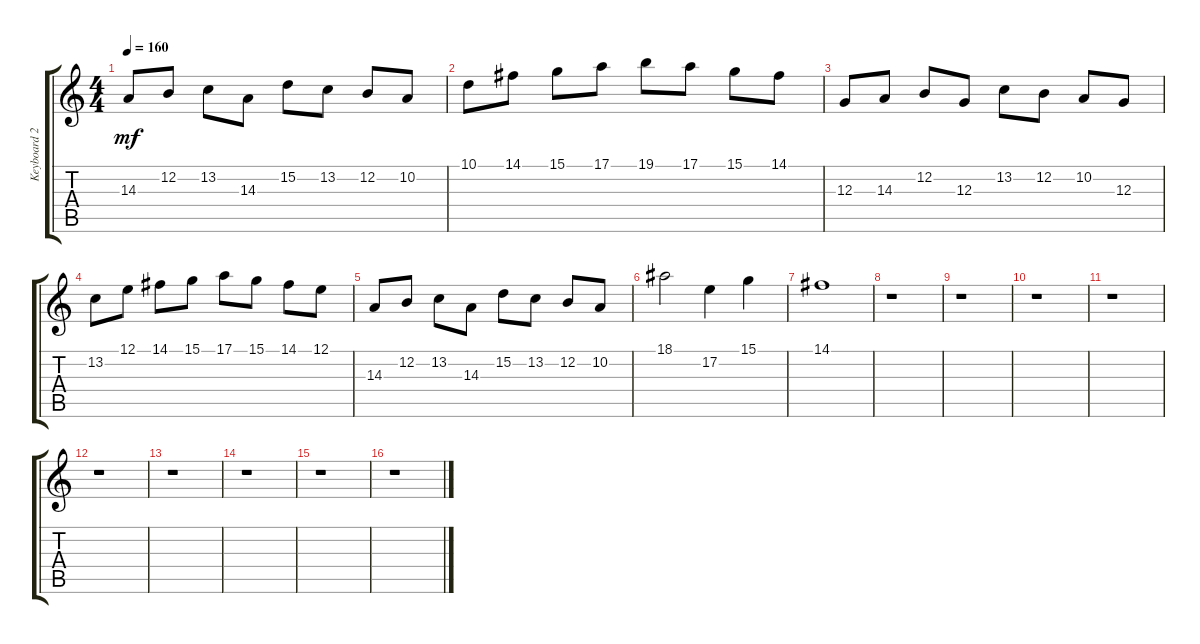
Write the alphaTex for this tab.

\track ("Keyboard 2" "Keyboard 2") {instrument churchorgan}
\staff {score tabs}
\tuning (E4 B3 G3 D3 A2 E2) {hide}
\ts (4 4)
\tempo 160
\clef g2
\ks c
14.3.8{dy mf} 12.2.8 13.2.8 14.3.8 15.2.8 13.2.8 12.2.8 10.2.8 |
10.1.8 14.1.8 15.1.8 17.1.8 19.1.8 17.1.8 15.1.8 14.1.8 |
12.3.8 14.3.8 12.2.8 12.3.8 13.2.8 12.2.8 10.2.8 12.3.8 |
13.2.8 12.1.8 14.1.8 15.1.8 17.1.8 15.1.8 14.1.8 12.1.8 |
14.3.8 12.2.8 13.2.8 14.3.8 15.2.8 13.2.8 12.2.8 10.2.8 |
18.1.2 17.2.4 15.1.4 |
14.1.1 |
r.1 |
r.1 |
r.1 |
r.1 |
r.1 |
r.1 |
r.1 |
r.1 |
r.1
